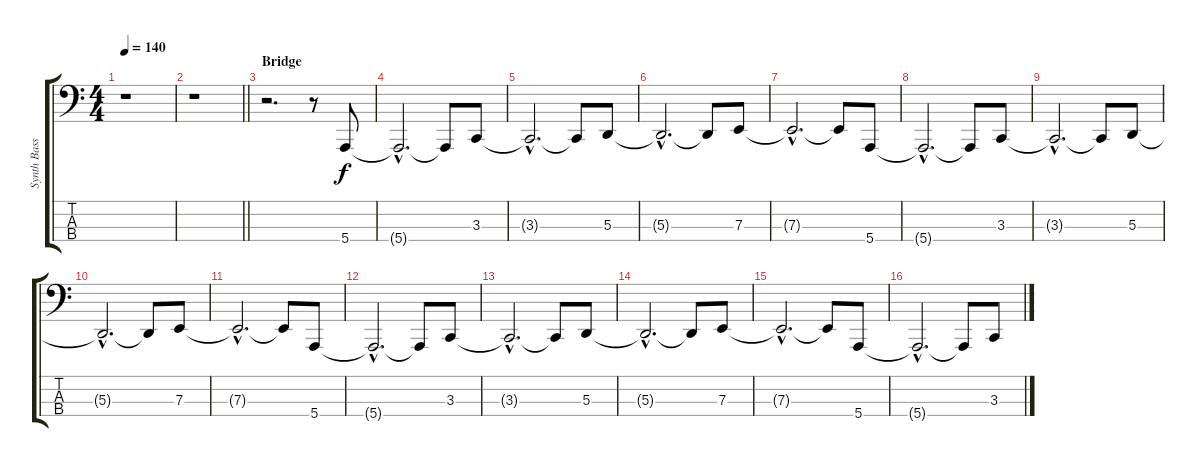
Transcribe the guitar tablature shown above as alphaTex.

\track ("Synth Bass" "Synth Bass") {instrument lead8bassandlead}
\staff {score tabs}
\tuning (G2 D2 A1 E1) {hide}
\ts (4 4)
\tempo 140
\clef f4
\ks c
r.1{dy f} |
\barLineRight lightlight
r.1 |
\section ("" "Bridge")
r.2{d} r.8 5.4.8 |
5.4{hac t}.2{d} 5.4{t}.8 3.3.8 |
3.3{hac t}.2{d} 3.3{t}.8 5.3.8 |
5.3{hac t}.2{d} 5.3{t}.8 7.3.8 |
7.3{hac t}.2{d} 7.3{t}.8 5.4.8 |
5.4{hac t}.2{d} 5.4{t}.8 3.3.8 |
3.3{hac t}.2{d} 3.3{t}.8 5.3.8 |
5.3{hac t}.2{d} 5.3{t}.8 7.3.8 |
7.3{hac t}.2{d} 7.3{t}.8 5.4.8 |
5.4{hac t}.2{d} 5.4{t}.8 3.3.8 |
3.3{hac t}.2{d} 3.3{t}.8 5.3.8 |
5.3{hac t}.2{d} 5.3{t}.8 7.3.8 |
7.3{hac t}.2{d} 7.3{t}.8 5.4.8 |
5.4{hac t}.2{d} 5.4{t}.8 3.3.8
